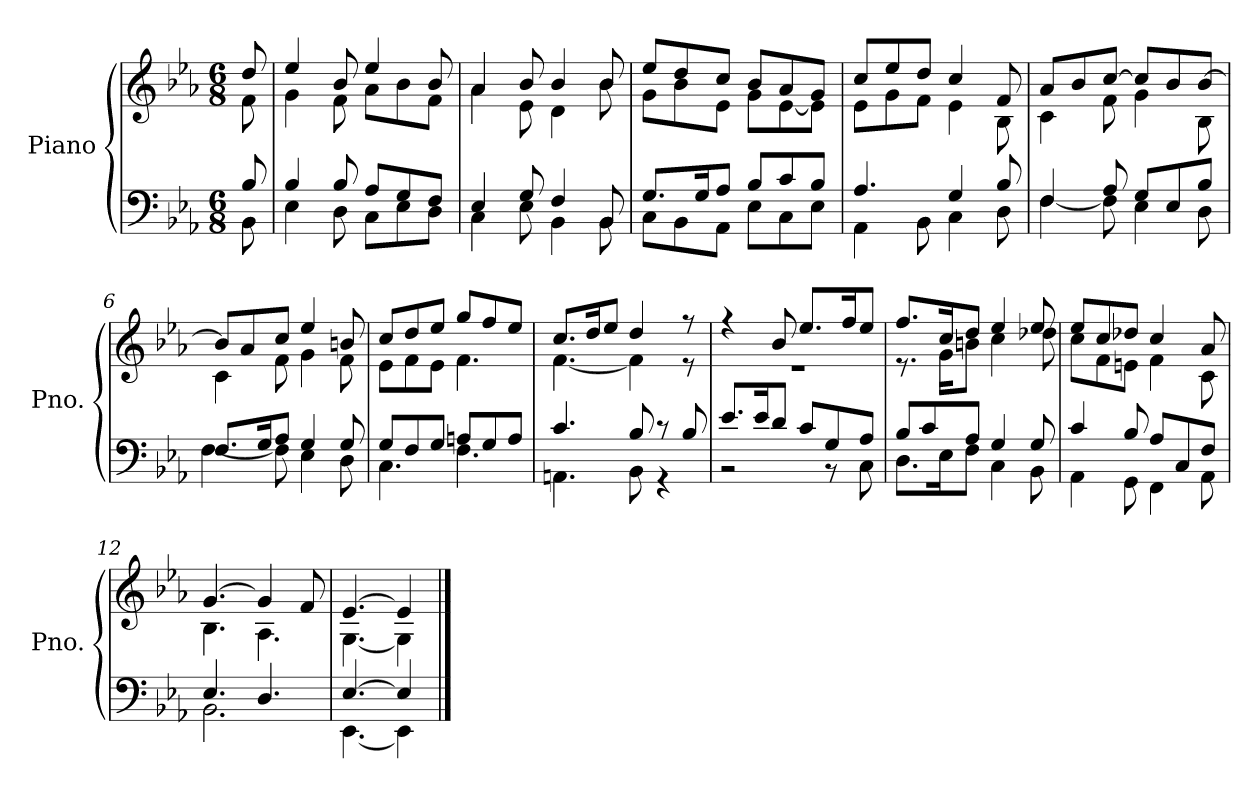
**kern	**kern
*part1	*part1
*staff2	*staff1
*I"Piano	*
*I'Pno.	*
*clefF4	*clefG2
*k[b-e-a-]	*k[b-e-a-]
*M6/8	*M6/8
=	=
*^	*^
8B-/	8BB-\	8dd/	8f\
=1	=1	=1	=1
4B-/	4E-\	4ee-/	4g\
8B-/	8D\	8b-/	8f\
8A-/L	8C\L	4ee-/	8a-\L
8G/	8E-\	.	8b-\
8F/J	8D\J	8b-/	8f\J
=2	=2	=2	=2
4E-/	4C\	4a-/	4a-\
8G/	8E-\	8b-/	8e-\
4F/	4BB-\	4b-/	4d\
8BB-/	8BB-\	8b-/	8b-\
=3	=3	=3	=3
8.G/L	8C\L	8ee-/L	8g\L
.	8BB-\	8dd/	8b-\
16G/K	.	.	.
8A-/J	8AA-\J	8cc/J	8e-\J
8B-/L	8E-\L	8b-/L	8g\L
8c/	8C\	8a-/	[8e-\
8B-/J	8E-\J	8g/J	8e-\J]
=4	=4	=4	=4
4.A-/	4AA-\	8cc/L	8e-\L
.	.	8ee-/	8g\
.	8BB-\	8dd/J	8f\J
4G/	4C\	4cc/	4e-\
8B-/	8D\	8f/	8B-\
=5	=5	=5	=5
4F/	[4F\	8a-/L	4c\
.	.	8b-/	.
8A-/	8F\]	[8cc/J	8f\
8G/L	4E-\	8cc/L]	4g\
8E-/	.	8b-/	.
8B-/J	8D\	[8b-/J	8B-\
!!LO:LB:g=z	!!
=6	=6	=6	=6
8.F/L	[4F\	8b-/L]	4c\
.	.	8a-/	.
16G/K	.	.	.
8A-/J	8F\]	8cc/J	8f\
4G/	4E-\	4ee-/	4g\
8G/	8D\	8bn/	8f\
=7	=7	=7	=7
8G/L	4.C\	8cc/L	8e-\L
8F/	.	8dd/	8f\
8G/J	.	8ee-/J	8e-\J
8An/L	4.F\	8gg/L	4.f\
8G/	.	8ff/	.
8A/J	.	8ee-/J	.
=8	=8	=8	=8
4.c/	4.AAn\	8.cc/L	[4.f\
.	.	16dd/K	.
.	.	8ee-/J	.
8B-/	8BB-\	4dd/	4f\]
8r	4r	.	.
8B-/	.	8r	8r
=9	=9	=9	=9
8.e-/L	2r	4r	2.r
16e-/K	.	.	.
8d/J	.	8b-/	.
8c/L	.	8.ee-/L	.
8G/	8r	.	.
.	.	16ff/K	.
8A-/J	8C\	8ee-/J	.
=10	=10	=10	=10
8B-/L	8.D\L	8.ff/L	8.r
8c/	.	.	.
.	16E-\K	16cc/K	16g\KL
8A-/J	8F\J	8dd/J	8bn\J
4G/	4C\	4ee-/	4cc\
8G/	8BB-\	8ee-/	8dd-X\
!!LO:LB:g=z	!!
=11	=11	=11	=11
4c/	4AA-\	8ee-/L	8cc\L
.	.	8cc/	8f\
8B-/	8GG\	8dd-X/J	8en\J
8A-/L	4FF\	4cc/	4f\
8C/	.	.	.
8F/J	8AA-\	8a-/	8c\
=12	=12	=12	=12
4.E-/	2.BB-\	[4.g/	4.B-\
4.D/	.	4g/]	4.A-\
.	.	8f/	.
=13	=13	=13	=13
[4.E-/	[4.EE-\	[4.e-/	[4.G\
4E-/]	4EE-\]	4e-/]	4G\]
*v	*v	*	*
*	*v	*v
==	==
*-	*-
